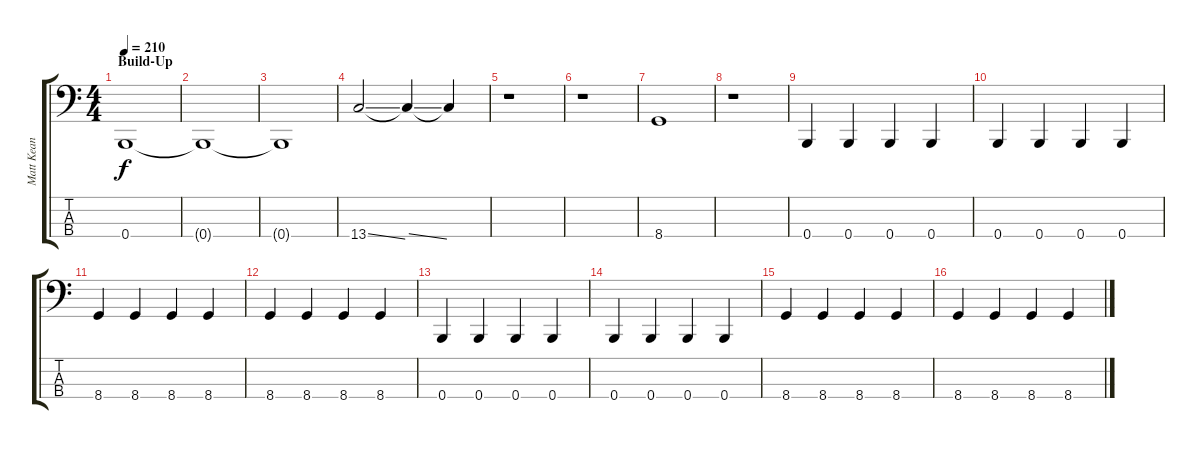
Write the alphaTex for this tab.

\track ("Matt Kean" "Matt Kean") {instrument electricbasspick}
\staff {score tabs}
\tuning (E2 B1 Gb1 B0) {hide}
\ts (4 4)
\section ("" "Build-Up")
\tempo 210
\clef f4
\ks c
0.4.1{dy f} |
0.4{t}.1 |
0.4{t}.1 |
13.4{ss}.2 13.4{ss t}.4 13.4{t}.4 |
r.1 |
r.1 |
8.4.1 |
r.1 |
0.4.4 0.4.4 0.4.4 0.4.4 |
0.4.4 0.4.4 0.4.4 0.4.4 |
8.4.4 8.4.4 8.4.4 8.4.4 |
8.4.4 8.4.4 8.4.4 8.4.4 |
0.4.4 0.4.4 0.4.4 0.4.4 |
0.4.4 0.4.4 0.4.4 0.4.4 |
8.4.4 8.4.4 8.4.4 8.4.4 |
8.4.4 8.4.4 8.4.4 8.4.4
